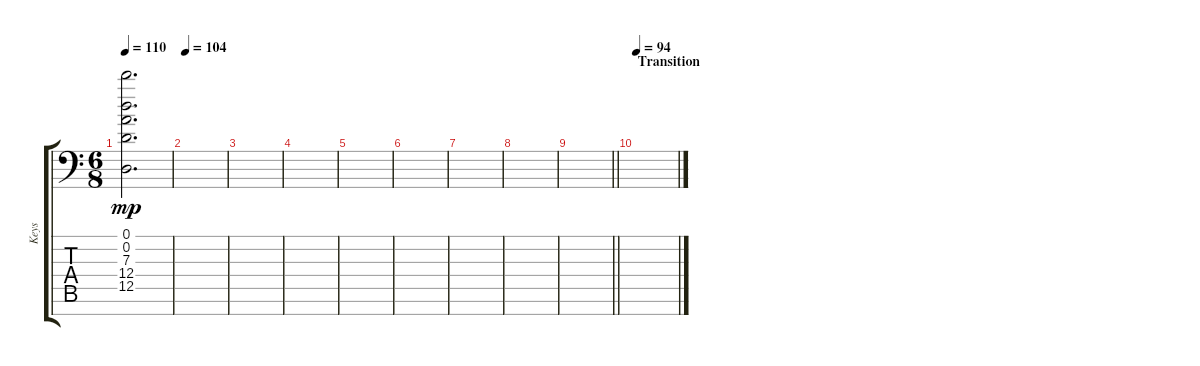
\track ("Keys" "Keys") {instrument choiraahs}
\staff {score tabs}
\tuning (D6 D5 D4 D3 D2 D1 D0) {hide}
\ts (6 8)
\tempo 110
\clef f4
\ks c
(0.1 0.2 7.3 12.4{t} 12.5).2{d dy mp} |
\tempo 104
|
|
|
|
|
|
|
\barLineRight lightlight
|
\section ("" "Transition")
\tempo 94
